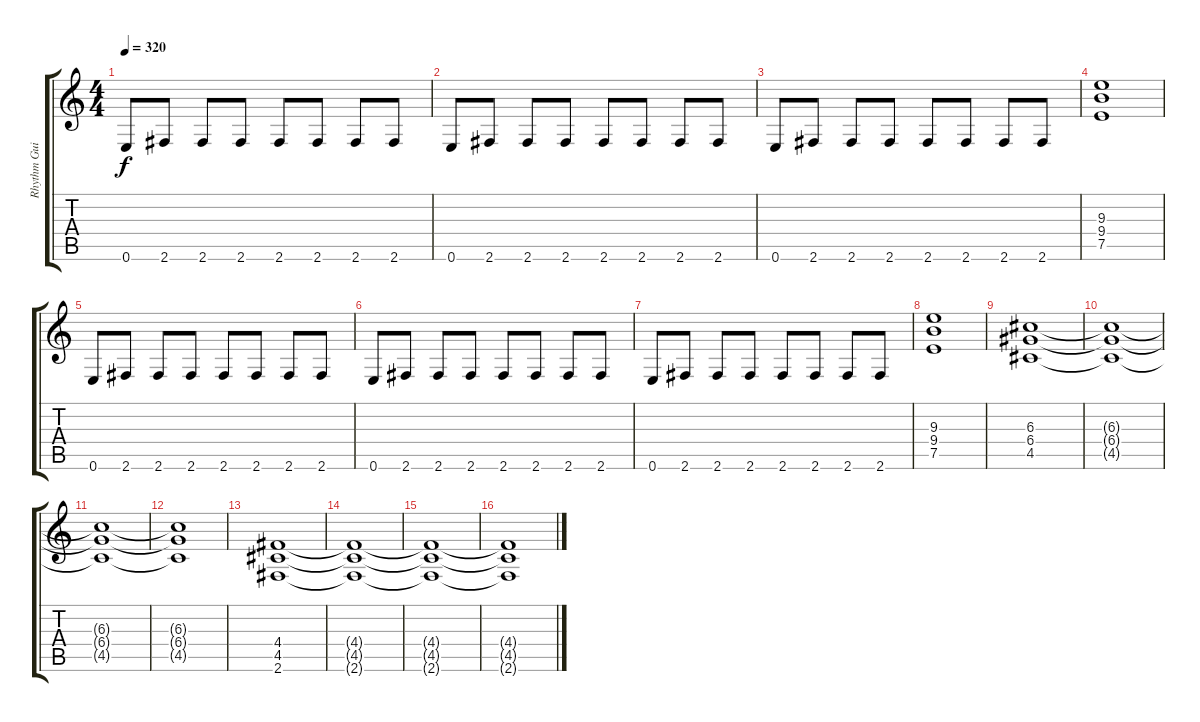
\track ("Rhythm Guitar" "Rhythm Gui") {instrument distortionguitar}
\staff {score tabs}
\tuning (E4 B3 G3 D3 A2 E2) {hide}
\ts (4 4)
\tempo 320
\clef g2
\ks c
0.6.8{dy f} 2.6.8 2.6.8 2.6.8 2.6.8 2.6.8 2.6.8 2.6.8 |
0.6.8 2.6.8 2.6.8 2.6.8 2.6.8 2.6.8 2.6.8 2.6.8 |
0.6.8 2.6.8 2.6.8 2.6.8 2.6.8 2.6.8 2.6.8 2.6.8 |
(9.3 9.4 7.5).1 |
0.6.8 2.6.8 2.6.8 2.6.8 2.6.8 2.6.8 2.6.8 2.6.8 |
0.6.8 2.6.8 2.6.8 2.6.8 2.6.8 2.6.8 2.6.8 2.6.8 |
0.6.8 2.6.8 2.6.8 2.6.8 2.6.8 2.6.8 2.6.8 2.6.8 |
(9.3 9.4 7.5).1 |
(6.3 6.4 4.5).1 |
(6.3{t} 6.4{t} 4.5{t}).1 |
(6.3{t} 6.4{t} 4.5{t}).1 |
(6.3{t} 6.4{t} 4.5{t}).1 |
(4.4 4.5 2.6).1 |
(4.4{t} 4.5{t} 2.6{t}).1 |
(4.4{t} 4.5{t} 2.6{t}).1 |
(4.4{t} 4.5{t} 2.6{t}).1
